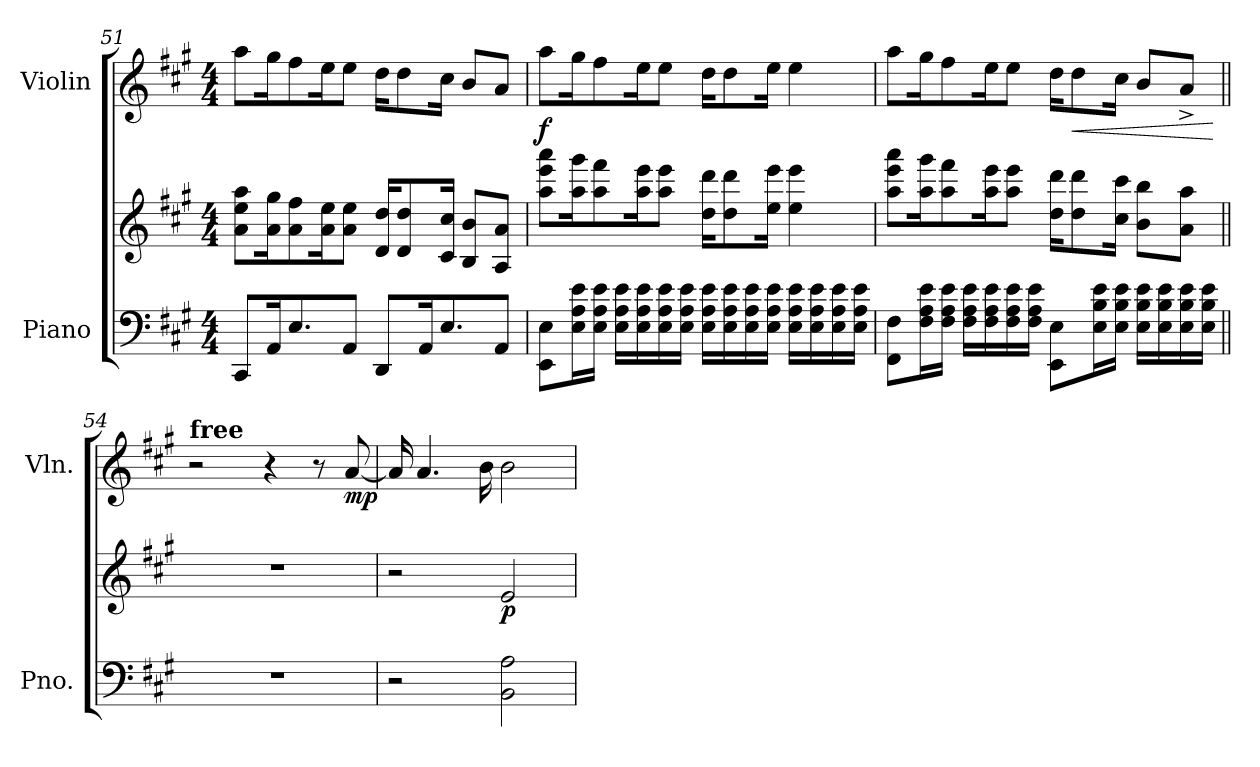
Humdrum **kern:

**kern	**kern	**dynam	**kern	**dynam
*part2	*part2	*part2	*part1	*part1
*staff3	*staff2	*staff2/3	*staff1	*staff1
*I"Piano	*	*	*I"Violin	*
*I'Pno.	*	*	*I'Vln.	*
*clefF4	*clefG2	*	*clefG2	*
*k[f#c#g#]	*k[f#c#g#]	*	*k[f#c#g#]	*
*M4/4	*M4/4	*	*M4/4	*
=51	=51	=51	=51	=51
8CC#/L	8a\ 8ee\ 8aa\L	.	8aa\L	.
16AA/K	16a\ 16gg#\K	.	16gg#\K	.
8.E/	8a\ 8ff#\	.	8ff#\	.
.	16a\ 16ee\K	.	16ee\K	.
8AA/J	8a\ 8ee\J	.	8ee\J	.
8DD/L	16d/ 16dd/KL	.	16dd\KL	.
.	8d/ 8dd/	.	8dd\	.
16AA/K	.	.	.	.
8.E/	16c#/ 16cc#/Jk	.	16cc#\Jk	.
.	8B/ 8b/L	.	8b/L	.
8AA/J	8A/ 8a/J	.	8a/J	.
!!LO:LB:g=z
=52	=52	=52	=52	=52
!	!	!	!	!LO:DY:b
8EE\ 8E\L	8aa\ 8eee\ 8aaa\L	.	8aa\L	f
16E\ 16A\ 16e\L	16aa\ 16ggg#\K	.	16gg#\K	.
16E\ 16A\ 16e\JJ	8aa\ 8fff#\	.	8ff#\	.
16E\ 16A\ 16e\LL	.	.	.	.
16E\ 16A\ 16e\	16aa\ 16eee\K	.	16ee\K	.
16E\ 16A\ 16e\	8aa\ 8eee\J	.	8ee\J	.
16E\ 16A\ 16e\JJ	.	.	.	.
16E\ 16A\ 16e\LL	16dd\ 16ddd\KL	.	16dd\KL	.
16E\ 16A\ 16e\	8dd\ 8ddd\	.	8dd\	.
16E\ 16A\ 16e\	.	.	.	.
16E\ 16A\ 16e\JJ	16ee\ 16eee\Jk	.	16ee\Jk	.
16E\ 16A\ 16e\LL	4ee\ 4eee\	.	4ee\	.
16E\ 16A\ 16e\	.	.	.	.
16E\ 16A\ 16e\	.	.	.	.
16E\ 16A\ 16e\JJ	.	.	.	.
=53	=53	=53	=53	=53
8FF#\ 8F#\L	8aa\ 8eee\ 8aaa\L	.	8aa\L	.
16F#\ 16A\ 16e\L	16aa\ 16ggg#\K	.	16gg#\K	.
16F#\ 16A\ 16e\JJ	8aa\ 8fff#\	.	8ff#\	.
16F#\ 16A\ 16e\LL	.	.	.	.
16F#\ 16A\ 16e\	16aa\ 16eee\K	.	16ee\K	.
16F#\ 16A\ 16e\	8aa\ 8eee\J	.	8ee\J	.
16F#\ 16A\ 16e\JJ	.	.	.	.
8EE\ 8E\L	16dd\ 16ddd\KL	.	16dd\KL	.
!	!	!	!	!LO:HP:b
.	8dd\ 8ddd\	.	8dd\	<
16E\ 16B\ 16e\L	.	.	.	.
16E\ 16B\ 16e\JJ	16cc#\ 16ccc#\Jk	.	16cc#\Jk	.
16E\ 16B\ 16e\LL	8b\ 8bb\L	.	8b/L	.
16E\ 16B\ 16e\	.	.	.	.
16E\ 16B\ 16e\	8a\ 8aa\J	.	8a^/J	.
16E\ 16B\ 16e\JJ	.	.	.	.
.	.	.	.	[
!!LO:LB:g=z
=54||	=54||	=54||	=54||	=54||
*	*	*	*MM60	*
!	!	!	!LO:TX:a:B:t=free	!
1r	1r	.	2r	.
.	.	.	4r	.
.	.	.	8r	.
!	!	!	!	!LO:DY:b
.	.	.	[8a/	mp
=55	=55	=55	=55	=55
2r	2r	.	16a/]	.
.	.	.	4.a/	.
.	.	.	16b\	.
!	!	!LO:DY:b	!	!
2BB\ 2A\	2e/	p	2b\	.
=	=	=	=	=
*-	*-	*-	*-	*-
